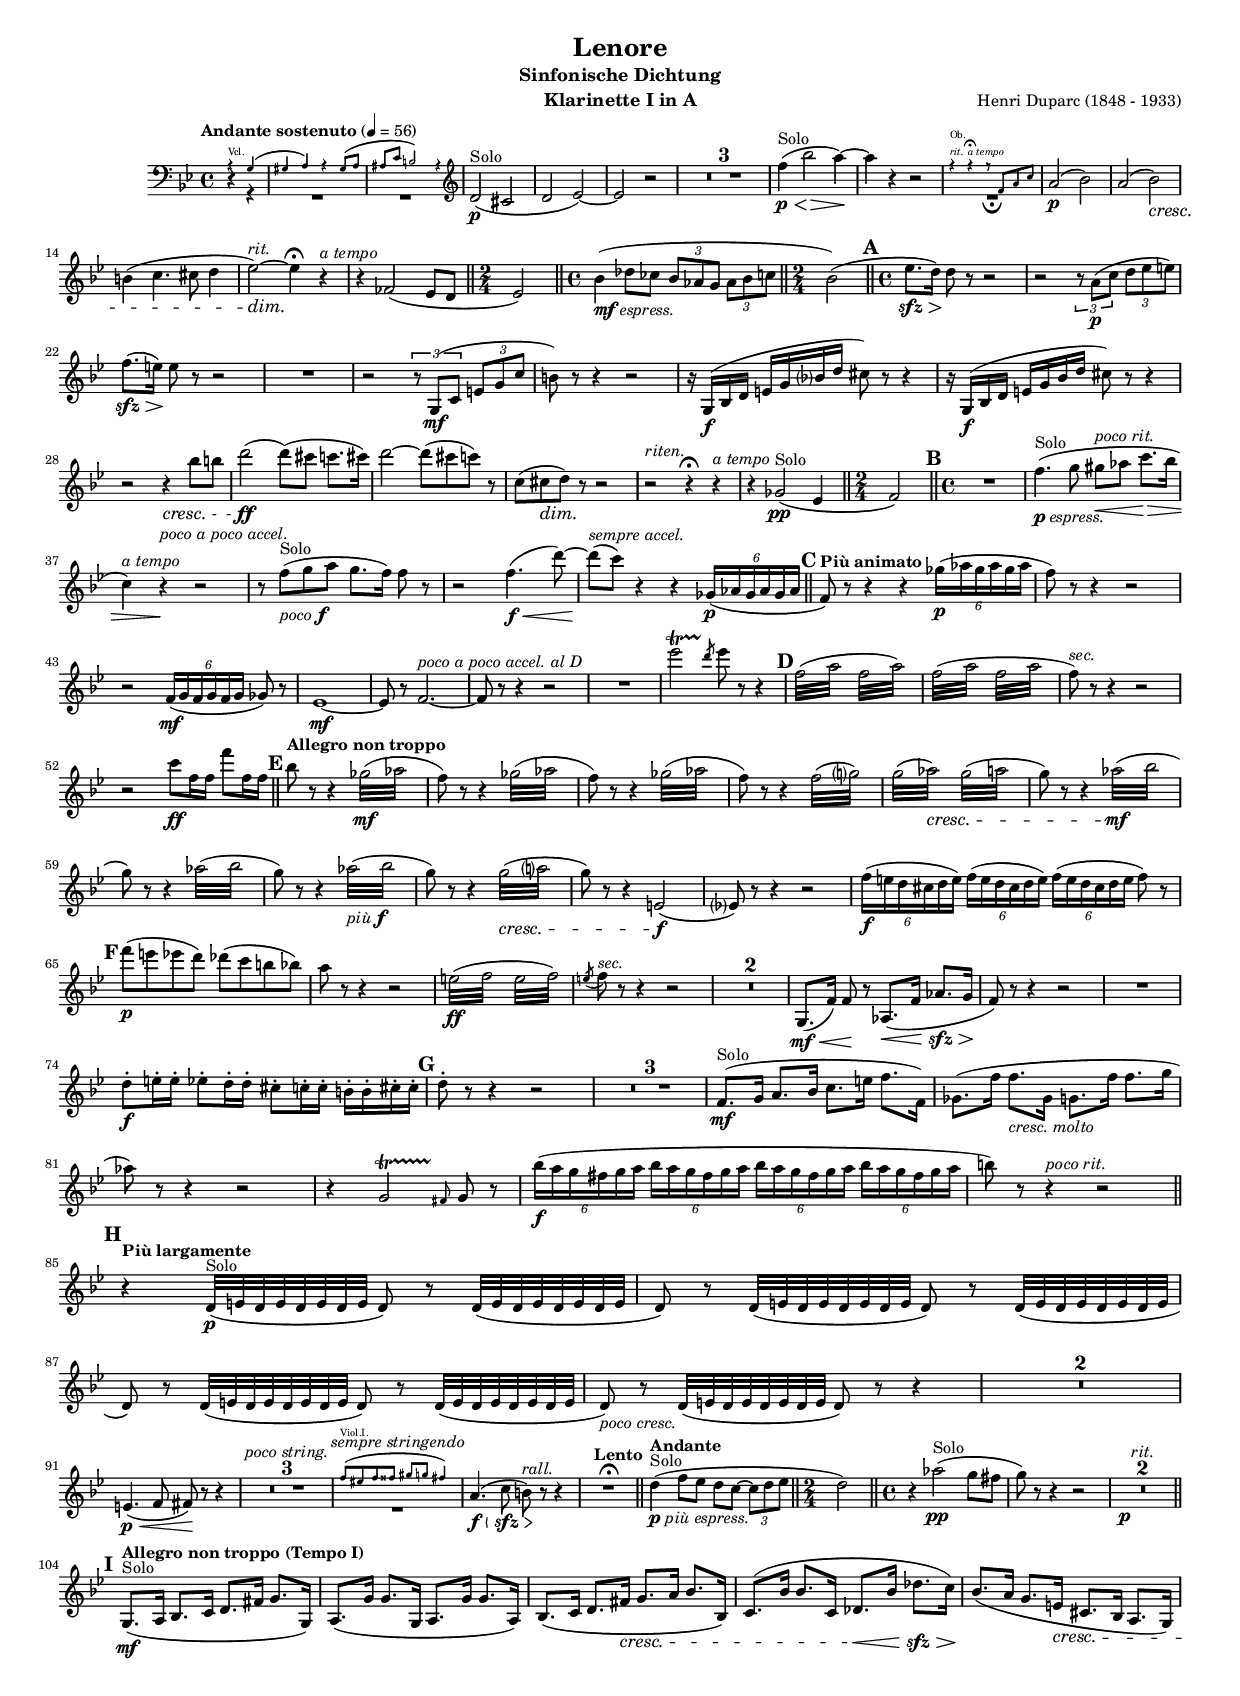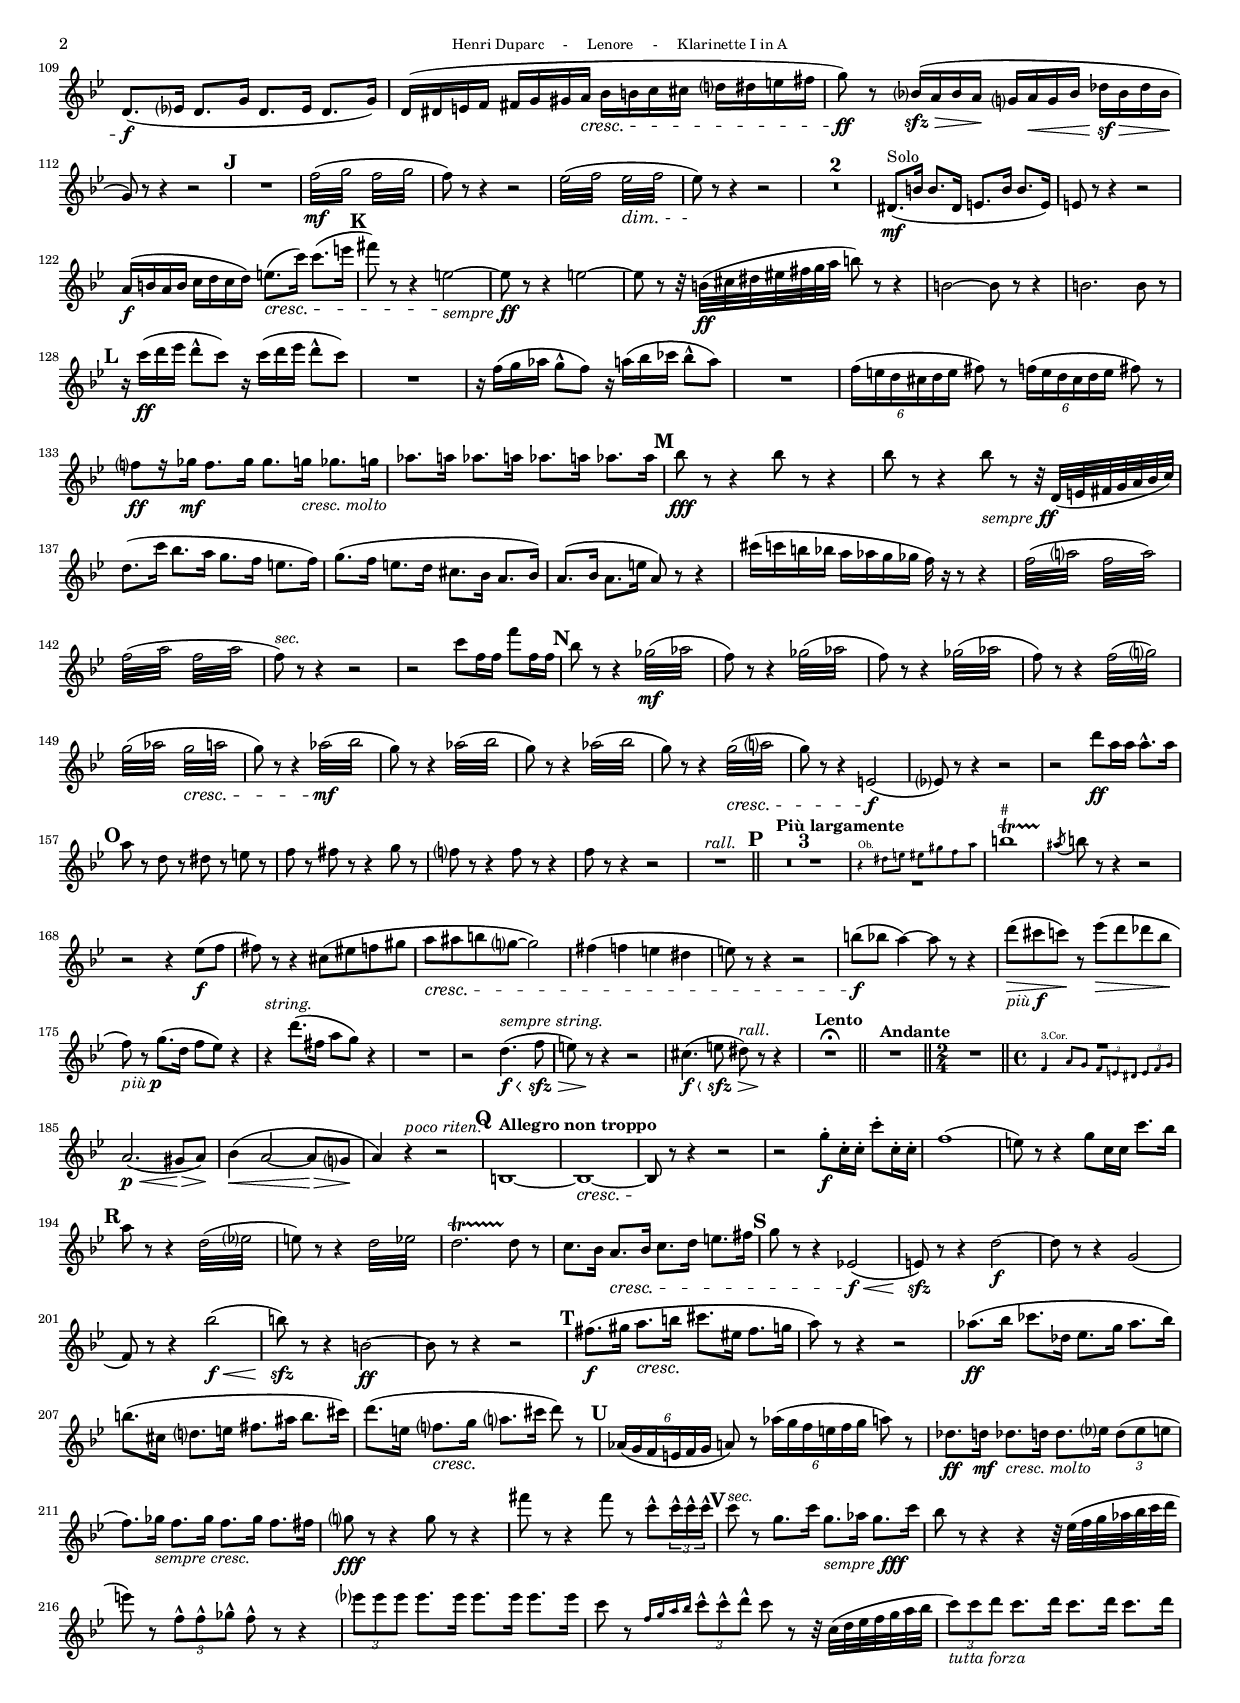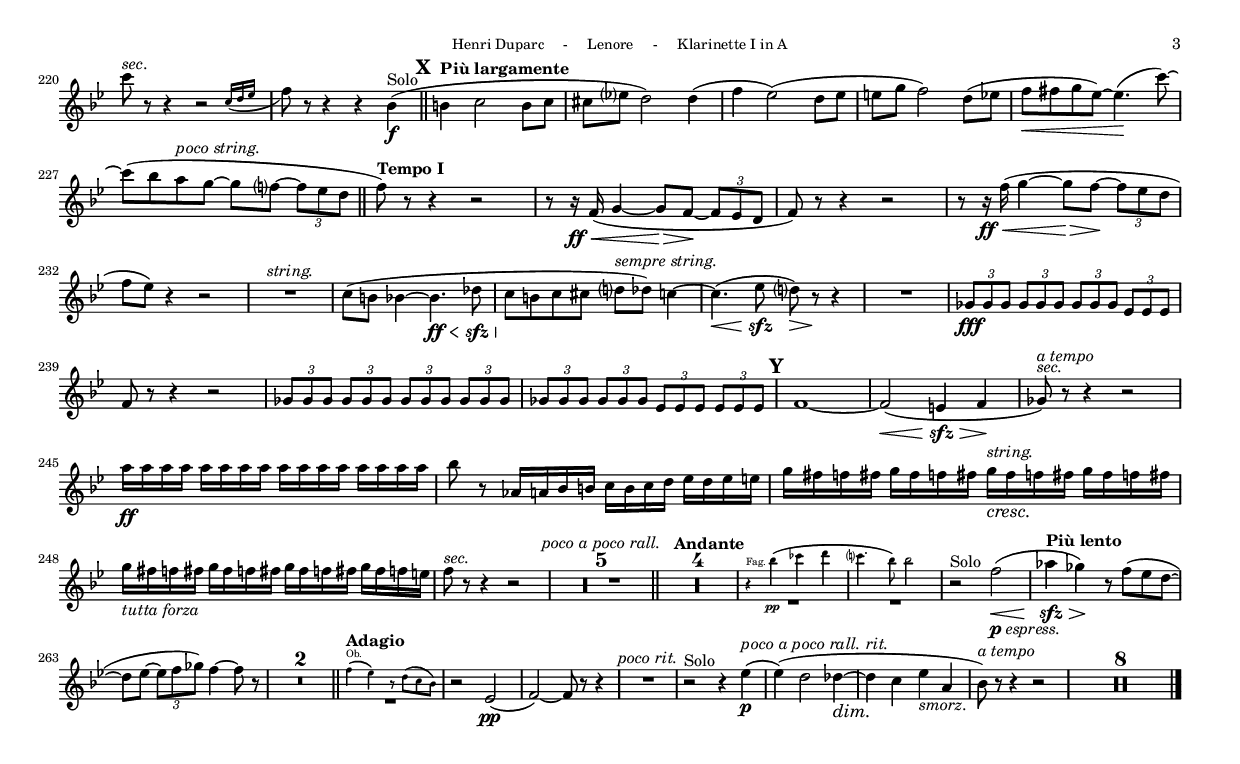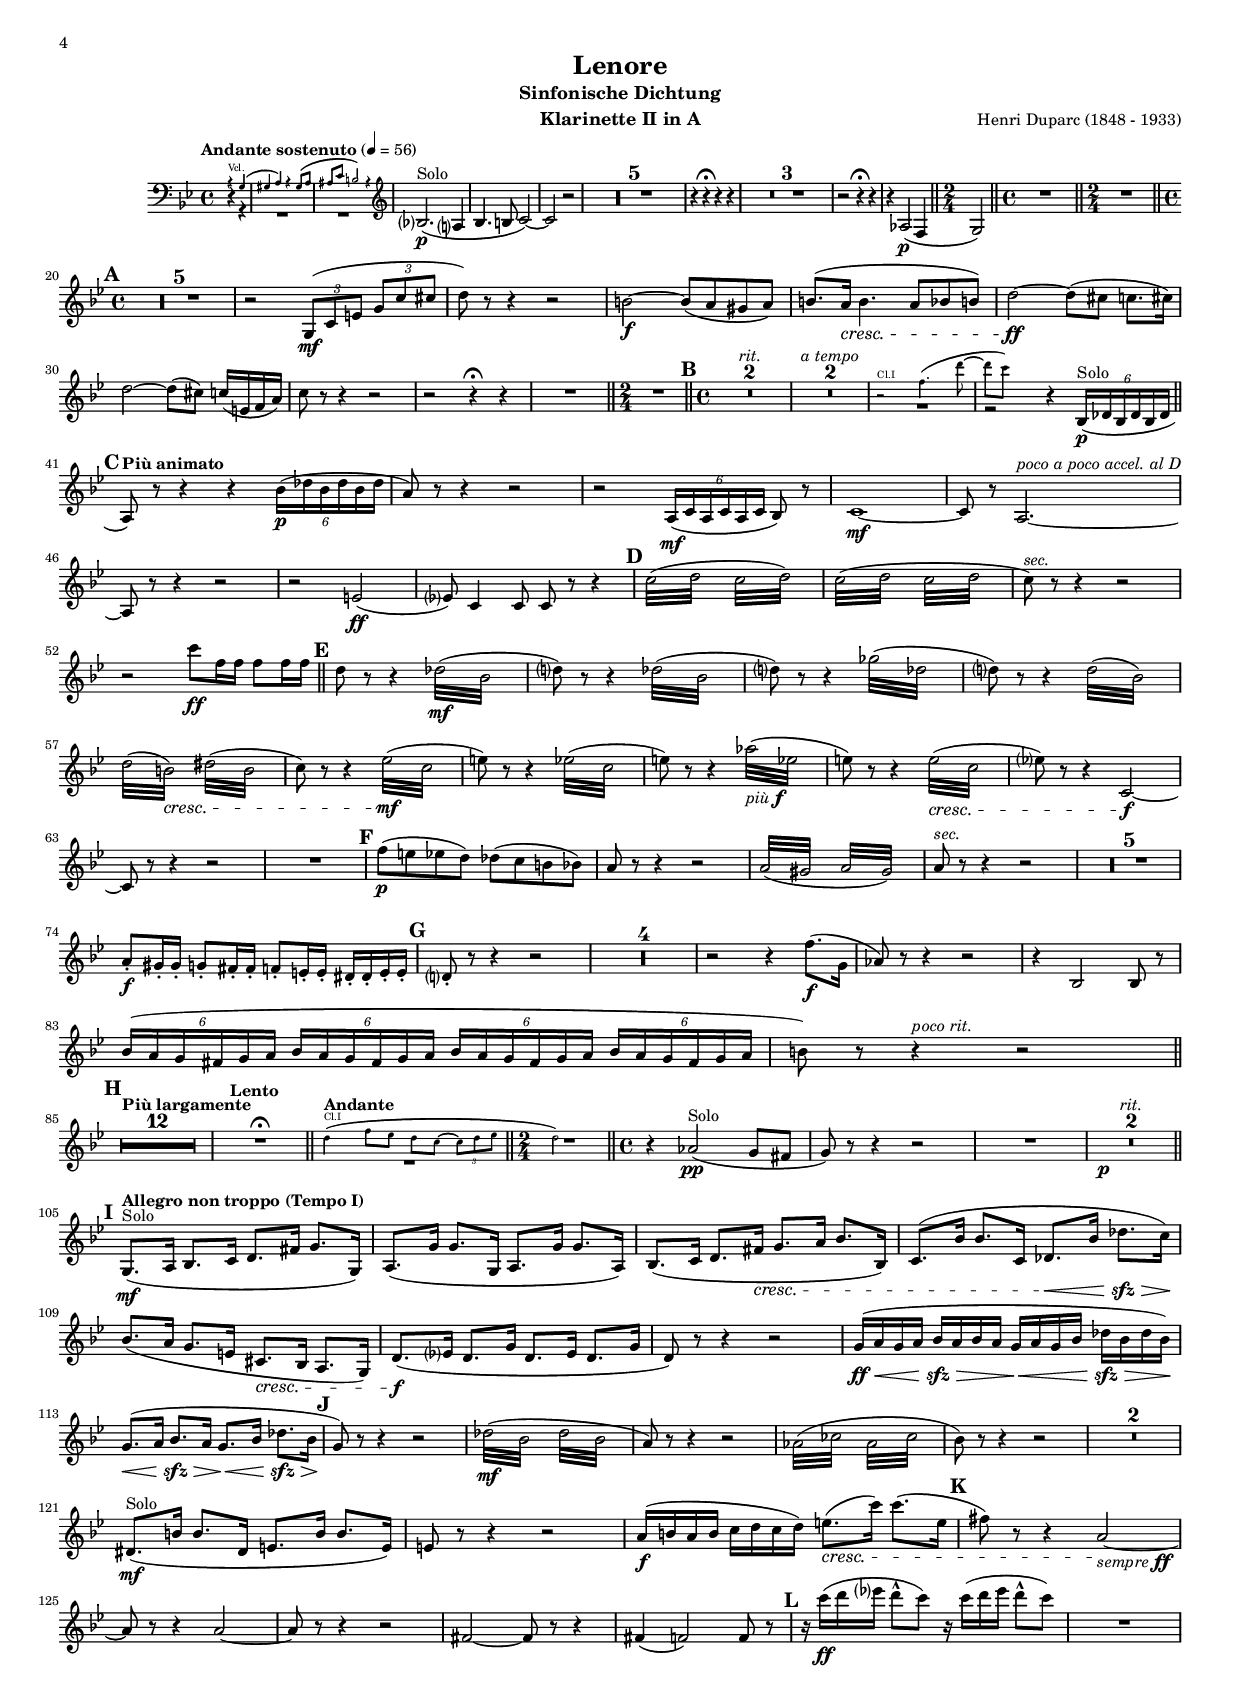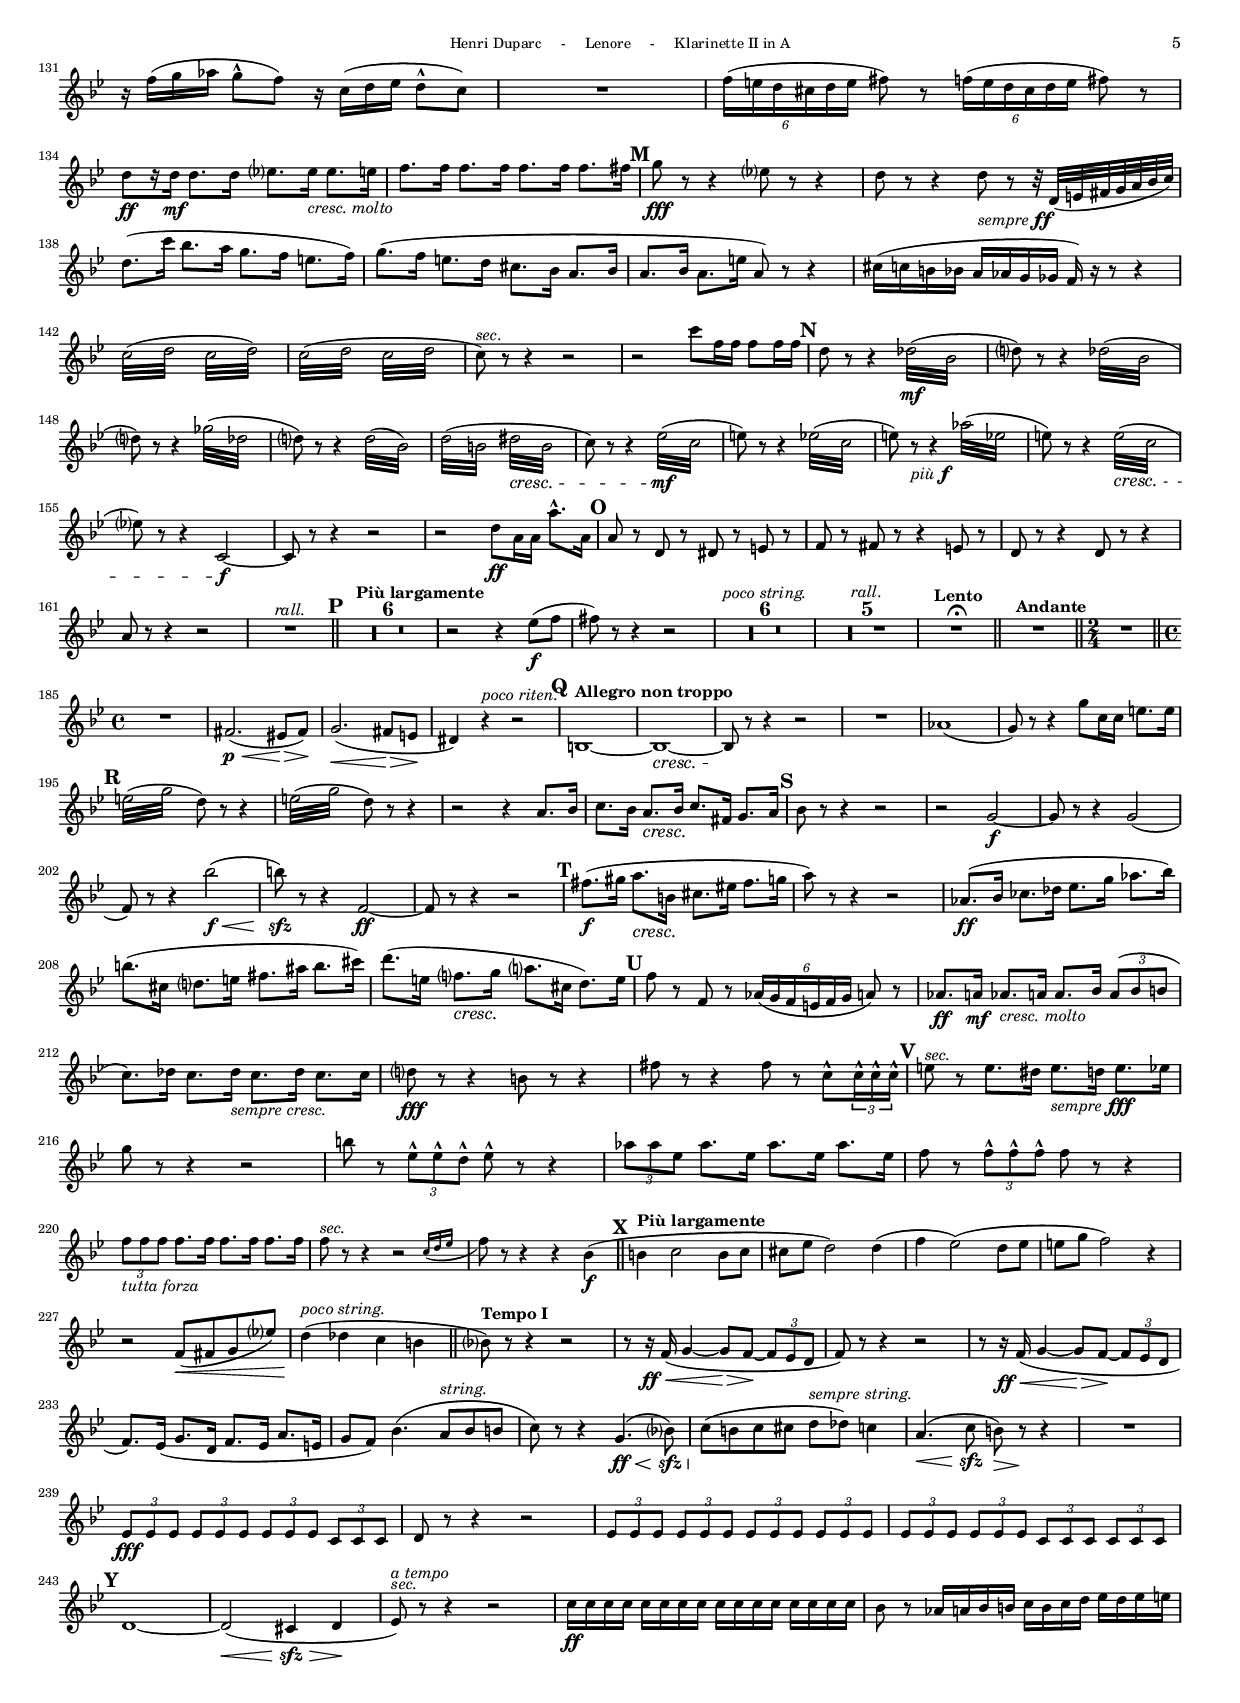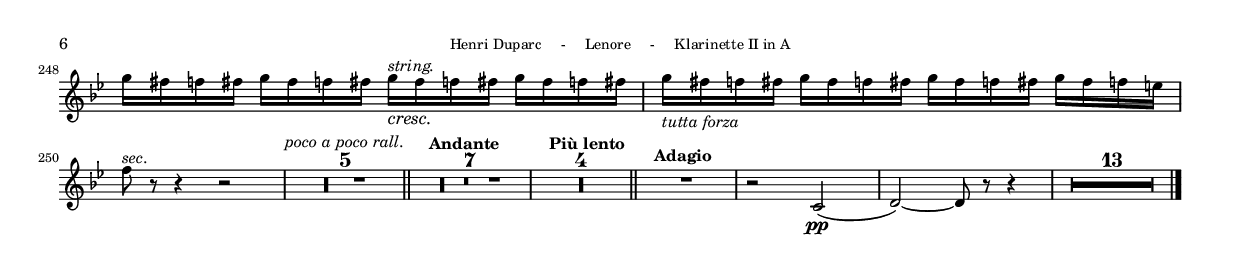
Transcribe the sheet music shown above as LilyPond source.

\version "2.18.2"
\language "deutsch"

\paper {
    top-margin = 10\mm
    bottom-margin = 10\mm
    left-margin = 10\mm
    right-margin = 10\mm
    ragged-last = ##f
}

\header{
  title = "Lenore"
  subtitle = "Sinfonische Dichtung"
  composerShort = "Henri Duparc"
  composer = "Henri Duparc (1848 - 1933)"
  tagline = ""
}

% Adapt this for automatic line-breaks
% mBreak = {}
mBreak = { \break }
#(set-global-staff-size 14)

% Useful snippets
pCresc = _\markup { \dynamic p \italic "cresc." }
mfDim = _\markup { \dynamic mf \italic "dim." }
smorz = _\markup { \italic "smorz." }
sempreFf = _\markup { \italic "sempre" \dynamic ff }
sempreFff = _\markup { \italic "sempre" \dynamic fff }
pocoF = _\markup { \italic "poco" \dynamic f }
ffz = _\markup { \dynamic { ffz } } 
crescMolto = _\markup { \italic "cresc. molto" }
pMoltoCresc = _\markup { \dynamic p \italic "molto cresc." }
sempreCresc = _\markup { \italic "sempre cresc." }
ppiuEspress = _\markup { \dynamic p \italic "più espress." }
pocoCresc = _\markup { \italic "poco cresc." }
mfEspress = _\markup { \dynamic mf \italic "espress." }
pEspress = _\markup { \dynamic p \italic "espress." }
string = ^\markup { \italic "string." }
stringendo = ^\markup { \italic "stringendo" }
pocoString = ^\markup { \italic "poco string." }
sempreStringendo = ^\markup { \italic "sempre stringendo" }
sempreString = ^\markup { \italic "sempre string." }
tuttaForza = _\markup { \italic "tutta forza" }
allargando = _\markup { \italic "allargando" }
pocoMenoMosso = ^\markup {\italic \bold {"Poco meno mosso."} }
rit = ^\markup {\italic {"rit."} }
rall = ^\markup {\italic {"rall."} }
riten = ^\markup {\italic {"riten."} }
ritATempo = ^\markup { \center-align \italic {"  rit. a tempo"} }
aTempo = ^\markup { \italic {"a tempo"} }
moltoRit = ^\markup { \italic {"molto rit."} }
pocoRit = ^\markup {\italic {"poco rit."} }
pocoRiten = ^\markup {\italic {"poco riten."} }
sec = ^\markup {\italic {"sec."} }
pocoAPocoRall = ^\markup {\italic {"poco a poco rall."} }
pocoAPocoAccel = ^\markup {\italic {"poco a poco accel."} }
pocoAPocoAccelAlD = ^\markup {\italic {"poco a poco accel. al D"} }
sempreAccel = ^\markup {\italic {"sempre accel."} }
solo = ^\markup { "Solo" }
piuF = _\markup { \italic "più" \dynamic f }
piuP = _\markup { \italic "più" \dynamic p }
lento = ^\markup { \italic "Lento" }
accel = ^\markup { \bold { "accel." } }
tempoPrimo = ^\markup { \italic { "Tempo I" } }

% Adapted from http://lsr.di.unimi.it/LSR/Snippet?id=655
% Make title, subtitle, instrument appear on pages other than the first
#(define (part-not-first-page layout props arg)
   (if (not (= (chain-assoc-get 'page:page-number props -1)
               (ly:output-def-lookup layout 'first-page-number)))
       (interpret-markup layout props arg)
       empty-stencil))

\paper {
  oddHeaderMarkup = \markup
  \fill-line {
    " "
    \on-the-fly #part-not-first-page \fontsize #-1.0 \concat {
      \fromproperty #'header:composerShort
      "     -     "
      \fromproperty #'header:title
      "     -     "
      \fromproperty #'header:instrument
    }
    \on-the-fly #print-page-number-check-first \fromproperty #'page:page-number-string
  }
  evenHeaderMarkup = \markup
  \fill-line {
    \on-the-fly #print-page-number-check-first \fromproperty #'page:page-number-string
    \on-the-fly #part-not-first-page \fontsize #-1.0 \concat {
      \fromproperty #'header:composerShort
      "     -     "
      \fromproperty #'header:title
      "     -     "
      \fromproperty #'header:instrument
    }
    " "
  }
  % markup-system-spacing.basic-distance = #12
  % markup-system-spacing.minimum-distance = #12
  % markup-system-spacing.padding = #10
  
}

% ---------------------------------------------------------

clarinet_I = {
  \set Score.markFormatter = #format-mark-alphabet
  \accidentalStyle Score.modern-cautionary
  \compressFullBarRests
  \defaultTimeSignature
  \time 4/4
  \tempo "Andante sostenuto" 4 = 56
  \key b \major
  \clef violin
  \relative c' {
    % p1 1
    \partial 2 
    <<
      \new CueVoice {
        \clef bass
        \set instrumentCueName = "Vcl."
        \stemDown \voiceOne {
          r4 g( |
          gis4 a) r gis8( a |
          ais8 c h2) r4 |
        }
      }
      {
        r4 r4 |
        \override MultiMeasureRest.staff-position = #-6
        R1*2 |
        \revert MultiMeasureRest.staff-position
      }
    >>
    \clef violin
    \stemNeutral
    d2\solo(\p cis |
    d2 es~) |
    es2 r |
    R1*3 |
    f'4(\p\<\solo b2 \>a4)~\! |
    a4 r4 r2 |
    <<
      \new CueVoice {
        \set instrumentCueName = "Ob."
        \stemUp \voiceOne {
          r4\rit r4\fermata\aTempo r8 f,8 a c |
        }
      }
      {
        \override MultiMeasureRest.staff-position = #-6
        R1 _\fermataMarkup |
        \revert MultiMeasureRest.staff-position
      }
    >>
    a2(\p b) |
    a2( b)\cresc |
    \mBreak
    
    % p1 2
    h4( c4. cis8 d4 |
    es2)~\dim\rit es4\fermata\! r4\aTempo |
    r4 fes,2( es8 d|
    \time 2/4 \bar "||"
    es2) |
    \time 4/4 \bar "||"
    b'4(\mfEspress des8 ces \tuplet 3/2 { b as g } \tuplet 3/2 { as b c }
    \time 2/4 \bar "||"
    b2)( |
    \time 4/4 \bar "||"
    \mark #1
    es8.\sfz\> d16)\! d8 r8 r2 |
    r2 \tuplet 3/2 { r8 a(\p c } \tuplet 3/2 { d es e) } |
    \mBreak
    
    % p1 3
    f8.(\sfz\> e16)\! e8 r8 r2 |
    R1 |
    r2 \tuplet 3/2 { r8 g,,(\mf c } \tuplet 3/2 { e g c } |
    h8) r8 r4 r2 |
    r16 g,(\f b d e g b d cis8) r8 r4 |
    r16 g,(\f b d e g b d cis8) r8 r4 |
    \mBreak

    % p1 4
    r2 r4\cresc b'8 h |
    d2(\ff d8)( cis c8. cis16) |
    d2~ d8( cis c) r |
    c,8( cis\dim d)\! r r2 |
    r2\riten r4\fermata r4\aTempo |
    r4 ges,2(\pp\solo es4 |
    \time 2/4 \bar "||"
    f2) |
    \time 4/4 \bar "||"
    \mark #2
    R1 |
    f'4.(\pEspress\solo g8 gis\<\pocoRit as c8.\> b16 |
    \mBreak
    
    % p1 5
    c,4)\aTempo r4\!\pocoAPocoAccel r2 |
    r8 f(\pocoF\solo g a g8. f16) f8 r8 |
    r2 f4.\f\<( d'8)~ |
    d8(\!\sempreAccel c) r4 r \tuplet 6/4 { ges,16(\p as ges as ges as } |
    \bar "||"
    \mark #3
    \tempo "Più animato"
    f8) r8 r4 r \tuplet 6/4 { ges'16(\p as ges as ges as } |
    f8) r8 r4 r2 |
    \mBreak
    
    % p1 6
    r2 \tuplet 6/4 { f,16(\mf g f g f g} ges8) r8 |
    es1~\mf |
    es8 r8 f2.~\pocoAPocoAccelAlD |
    f8 r8 r4 r2 |
    R1 |
    es''2\startTrillSpan \slashedGrace d8\stopTrillSpan es8 r8 r4 |
    \mark #4
    \repeat tremolo 8 { f,32( a } \repeat tremolo 8 { f32 a) } |
    \repeat tremolo 8 { f32( a } \repeat tremolo 8 { f32 a } |
    f8)\sec r8 r4 r2 |
    \mBreak
    
    % p1 7
    r2 c'8\ff f,16 f f'8 f,16 f |
    \bar "||"
    \mark #5
    \tempo "Allegro non troppo"
    b8 r8 r4 \repeat tremolo 8 { ges32(\mf as } |
    f8) r8 r4 \repeat tremolo 8 { ges32( as } |
    f8) r8 r4 \repeat tremolo 8 { ges32( as } |
    f8) r8 r4 \repeat tremolo 8 { f32( g) } |
    \repeat tremolo 8 { g32( as)\cresc } \repeat tremolo 8 { g32( a } |
    g8) r8 r4 \repeat tremolo 8 { as32(\mf b } |
    \mBreak
    
    % p1 8
    g8) r8 r4 \repeat tremolo 8 { as32( b } |
    g8) r8 r4 \repeat tremolo 8 { as32(\piuF b } |
    g8) r8 r4 \repeat tremolo 8 { g32(\cresc a } |
    g8) r8 r4 e,2(\f |
    es8) r8 r4 r2 |
    \tuplet 6/4 { f'16(\f e d cis d e) } \tuplet 6/4 { f16( e d cis d e) } \tuplet 6/4 { f16( e d cis d e } f8) r8 |
    \mark #6
    \mBreak
    
    % p1 9
    f'8(\p e es d) des( c h b) |
    a8 r8 r4 r2 |
    \repeat tremolo 8 { e32(\ff f } \repeat tremolo 8 { e f) } \acciaccatura e8 |
    % FIXME: I can't get the grace note into the previous bar
    f8\sec r8 r4 r2 |
    R1*2 |
    g,,8.(\mf\< f'16) f8\! r8 as,8.(\< f'16 as8.\sfz\> g16\! | 
    f8) r8 r4 r2 |
    R1 |
    \mBreak
    
    % p1 10
    d'8-.\f e16-. e-. es8-. d16-. d-. cis8-. c16-. c-. h-. h-. cis-. cis-. | 
    \mark #7
    d8-. r8 r4 r2 |
    R1*3 |
    f,8.(\mf\solo g16 a8. b16 c8. e16 f8. f,16) |
    ges8.( f'16 f8.\crescMolto ges,16 g8. f'16 f8. g16 |
    as8) r8 r4 r2 |
    r4 g,2\startTrillSpan \grace fis8 \stopTrillSpan  g r |
    \tuplet 6/4 { b'16(\f a g fis g a } \repeat unfold 3 \tuplet 6/4 { b16 a g fis g a } |
    h8) r8 r4\pocoRit r2 |
    \bar "||"
    \mBreak
    
    % p2 1
    \mark #8
    \tempo "Più largamente"
    r4 d,,32(\p\solo e d e d e d e d8) r8 d32( e d e d e d e |
    d8) r d32( e d e d e d e d8) r d32( e d e d e d e |
    \mBreak
    
    % p2 2
    d8) r d32( e d e d e d e d8) r d32( e d e d e d e |
    d8\pocoCresc) r d32( e d e d e d e d8) r r4 |
    R1*2 |
    \mBreak

    % p2 3
    e4.(\p\< f8 fis8)\! r r4 |
    R1*3\pocoString |
    <<
      \new CueVoice {
        \set instrumentCueName = "Viol.I."
        \stemDown \voiceOne {
          f'8( eis f fisis gis g fis4) |
        }
      }
      {
        \override MultiMeasureRest.staff-position = #-6
        R1\sempreStringendo |
        \revert MultiMeasureRest.staff-position
      }
    >>
    a,4.(\f\< c8\sfz\> h)\!\rall r r4 |
    \tempo "Lento"
    R1\fermataMarkup |
    \bar "||"
    \tempo Andante
    d4(\ppiuEspress\solo f8 es d c~ \tuplet 3/2 { c d es } |
    \bar "||"
    \time 2/4
    d2) |
    \bar "||"
    \time 4/4
    r4 as'2(\pp\solo g8 fis |
    g8) r8 r4 r2 |
    R1*2\p \rit |
    \bar "||"
    \mBreak
    
    % p2 4
    \mark #9
    \tempo "Allegro non troppo (Tempo I)"
    g,,8.(\mf\solo a16 b8. c16 d8. fis16 g8. g,16) |
    a8.( g'16 g8. g,16 a8. g'16 g8. a,16) |
    b8.( c16 d8. fis16\cresc g8. a16 b8. b,16) |
    c8.( b'16 b8. c,16 des8.\< b'16 des8.\sfz\> c16)\! |
    b8.( a16 g8. e16\cresc cis8. b16 a8. g16) |
    \mBreak

    % p2 5
    d'8.(\f es16 d8. g16 d8. es16 d8. g16) |
    d16( dis e f fis g gis a\cresc b h c cis d dis e fis |
    g8)\ff r8 b,16(\sfz\> a b a\! g a\< g b des\sf\> b des b\! |
    \mBreak
    
    % p2 6
    g8) r8 r4 r2 |
    \mark #10
    R1 |
    \repeat tremolo 8 { f'32(\mf g } \repeat tremolo 8 { f32 g } |
    f8) r8 r4 r2 |
    \repeat tremolo 8 { es32( f } \repeat tremolo 8 { es32\dim f } |
    es8)\! r8 r4 r2 |
    R1*2 |
    dis,8.(\mf\solo h'16 h8. dis,16 e8. h'16 h8. e,16) |
    e8 r8 r4 r2 |
    \mBreak
    
    % p2 7
    a16\f( h a h c d c d) e8.(\cresc c'16) c8.( e16 |
    \mark #11
    fis8) r8 r4 e,2~\sempreFf\! |
    e8 r8 r4 e2~ |
    e8 r8 r32 h(\ff cis dis eis fis g a h8) r8 r4 |
    h,2~ h8 r8 r4 |
    h2. h8 r8 |
    \mBreak

    % p2 8
    \mark #12
    r16 c'(\ff d es d8-^ c) r16 c( d es d8-^ c) |
    R1 |
    r16 f,( g as g8-^ f) r16 a( b ces b8-^ a) |
    R1 |
    \tuplet 6/4 { f16( e d cis d e } fis8) r8 \tuplet 6/4 { f16( e d cis d e } fis8) r8 |
    \mBreak

    % p2 9
    f8[\ff r16 ges]\mf f8. ges16 ges8. g16\crescMolto ges8. g16 |
    as8. a16 as8. a16 as8. a16 as8. as16 |
    \mark #13
    b8\fff r8 r4 b8 r8 r4 |
    b8 r8 r4 b8\sempreFf r8 r32 d,,( e fis g a b c) |
    \mBreak

    % p2 10
    d8.( c'16 b8. a16 g8. f16 e8. f16) |
    g8.( f16 e8. d16 cis8. b16 a8. b16) |
    a8.( b16 a8. e'16 a,8) r8 r4 |
    cis'16( c h b a as g ges f) r16 r8 r4 |
    \repeat tremolo 8 { f32( a } \repeat tremolo 8 { f32 a) } |
    \mBreak
    
    % p2 11
    \repeat tremolo 8 { f32( a } \repeat tremolo 8 { f32 a } |
    f8)\sec r8 r4 r2 |
    r2 c'8 f,16 f f'8 f,16 f |
    \mark #14
    b8 r8 r4 \repeat tremolo 8 { ges32(\mf as } |
    f8) r8 r4 \repeat tremolo 8 { ges32( as } |
    f8) r8 r4 \repeat tremolo 8 { ges32( as } |
    f8) r8 r4 \repeat tremolo 8 { f32( g) } |
    \mBreak

    % p2 12
    \repeat tremolo 8 { g32( as } \repeat tremolo 8 { g32\cresc a } |
    g8) r8 r4 \repeat tremolo 8 { as32(\mf b } |
    g8) r8 r4 \repeat tremolo 8 { as32( b } |
    g8) r8 r4 \repeat tremolo 8 { as32( b } |
    g8) r8 r4 \repeat tremolo 8 { g32(\cresc a } |
    g8) r8 r4 e,2(\f |
    es8) r8 r4 r2 |
    r2 d''8\ff a16 a a8.-^ a16 |
    \mBreak

    % p2 13
    \mark #15
    a8 r d, r dis r e r |
    f8 r fis r r4 g8 r |
    f8 r r4 f8 r r4 |
    f8 r r4 r2 |
    R1 \rall |
    \bar "||"
    \mark #16
    \tempo "Più largamente"
    R1*3 |
    <<
      \new CueVoice {
        \set instrumentCueName = "Ob."
        \stemDown {
          r4 dis8 e eis gis f a
        }
      }
      {
        \override MultiMeasureRest.staff-position = #-6
        R1 |
        \revert MultiMeasureRest.staff-position
      }
    >>
    % FIXME: Trill should have a #, and grace note should be in this bar
    h1 ^\markup "#" \startTrillSpan \acciaccatura ais8 \stopTrillSpan |
    h8 r r4 r2 |
    \mBreak
    
    % p2 14
    r2 r4 es,8(\f f |
    fis8) r r4 cis8( eis f gis |
    a8\cresc ais h g~ g2) |
    fis4( f e dis |
    e8) r r4 r2 |
    h'8(\f b a4~) a8 r r4 |
    d8(\piuF\> cis c)\! r es(\> d des b\! |
    \mBreak

    % p3 1
    f8)\piuP  r g8.( d16 f8 es) r4 |
    r4\string d'8.( fis,16 a8 g) r4 |
    R1 |
    r2 d4.(\f\<\sempreString f8\sfz\> |
    e8) r\! r4 r2 |
    cis4.(\f\< e8\sfz\> dis)\rall r8\! r4 |
    \tempo "Lento"
    R1\fermataMarkup |
    \bar "||"
    \tempo Andante
    R1 |
    \bar "||"
    \time 2/4 |
    R2 |
    \bar "||"
    \time 4/4
    <<
      {
        \override MultiMeasureRest.staff-position = #+2
        R1 |
        \revert MultiMeasureRest.staff-position
      }
      \new CueVoice {
        \set instrumentCueName = "3.Cor."
        \stemUp {
          f,4 a8 g \tuplet 3/2 { f e dis } \tuplet 3/2 { e f g } |
        }
      }
    >>
    \mBreak

    % p3 2
    a2.(\p\< gis8\> a)\! |
    b4(\< a2~ a8\> g\! |
    a4) r4\pocoRiten r2 |
    \mark #17
    \tempo "Allegro non troppo"
    h,1~ |
    h1~\cresc |
    h8\! r r4 r2 |
    r2 g''8-.\f c,16-. c-. c'8-. c,16-. c-. |
    f1( |
    e8) r r4 g8 c,16 c c'8. b16 |
    \mBreak

    % p3 3
    \mark #18
    a8 r r4 \repeat tremolo 8 { d,32( es } |
    e8) r r4 \repeat tremolo 8 { d32 es } |
    % FIXME: Trill should have Aufloesungszeichen
    d2.\startTrillSpan d8\stopTrillSpan  r |
    c8. b16 a8.\cresc b16 c8. d16 e8. fis16 |
    \mark #19
    g8 r r4 es,!2(\f\< |
    e8)\sfz r r4 d'2~\f |
    d8 r r4 g,2( |
    \mBreak
    
    % p3 4
    f8) r r4 b'2(\f\< |
    h8)\sfz r r4 h,2~\ff |
    h8 r r4 r2 |
    \mark #20
    fis'8.(\f gis16 a8.\cresc h16\! cis8. eis,16 fis8. g16 |
    a8) r r4 r2 |
    as8.(\ff b16 ces8. des,16 es8. g16 as8. b16) |
    \mBreak

    % p3 5
    h8.( cis,16 d8. e16 fis8. ais16 h8. cis16) |
    d8.( e,16 f8.\cresc g16\! a8. cis16 d8) r |
    \mark #21
    \tuplet 6/4 { as,16( g f e f g } a8) r \tuplet 6/4 { as'16( g f e f g } a8) r8 |
    des,8.\ff d16\mf des8.\crescMolto d16 d8. es16 \tuplet 3/2 { d8( es e } |
    \mBreak

    % p3 6
    f8.) ges16\sempreCresc f8. ges16 f8. ges16 f8. fis16 |
    g8\fff r r4 g8 r r4 |
    fis'8 r r4 fis8 r c-^ \tuplet 3/2 { c16-^ c-^ c-^ } |
    \mark #22
    c8\sec r g8. c16 g8.\sempreFff as16 g8. c16 |
    b8 r r4 r4 r32 es,( f g as b c d |
    \mBreak

    % p3 7
    e8) r \tuplet 3/2 { f,-^ f-^ ges-^ } f-^ r8 r4 |
    \tuplet 3/2 { es'8 es es } es8. es16 es8. es16 es8. es16 |
    c8 r \grace { f,16 g a b } \tuplet 3/2 { c8-^ c-^ d-^ } c8 r r32 c,( d es f g a b |
    \tuplet 3/2 { c8)\tuttaForza c d } \repeat unfold 3 { c8. d16 } |
    \mBreak

    % p3 8
    c8\sec r r4 \afterGrace r2 { c,16( d es } |
    f8) r r4 r4 b,(\f\solo |
    \bar "||"
    \mark #24
    \tempo "Più largamente"
    h4 c2 h8 c |
    cis8 es? d2) d4( |
    f4 es2)( d8 es |
    e8 g f2) d8( es |
    f8\< fis g es~) es4.(\! c'8~) |
    \mBreak

    % p3 9
    c8(\! b a\pocoString g~ g f~ \tuplet 3/2 { f8 es d } |
    \bar "||" 
    \tempo "Tempo I"
    f8) r r4 r2 |
    r8 r16\ff\< f,( g4~ g8\> f8~\! \tuplet 3/2 { f8 es d } | 
    f8) r r4 r2 |
    r8 r16\ff\< f'( g4~ g8\> f8~\! \tuplet 3/2 { f8 es d } | 
    \mBreak

    % p3 10
    f8 es) r4 r2 |
    R1\string |
    c8( h b4~ b4.\ff\< des8\sfz\> |
    c8\! h c cis d\sempreString des) c4~ |
    c4.(\< es8\sfz d)\> r8\! r4 |
    R1 |
    \tuplet 3/2 { ges,8\fff ges ges } \repeat unfold 2 \tuplet 3/2 { ges8 ges ges } \tuplet 3/2 { es8 es es } |
    \mBreak

    % p3 11
    f8 r r4 r2 |
    \repeat unfold 4 \tuplet 3/2 { ges8 ges ges } |
    \repeat unfold 2 \tuplet 3/2 { ges8 ges ges } \repeat unfold 2 \tuplet 3/2 { es8 es es }
    \mark #25
    f1~ |
    f2(\< e4\sfz\> f\! |
    ges8)\sec\aTempo r r4 r2 |
    \mBreak

    % p3 12
    a'16\ff \repeat unfold 15 a |
    b8 r as,16 a b h c h c d es d es e |
    g16 fis f fis g fis f fis g\string\cresc fis\! f fis g fis f fis |
    \mBreak

    % p3 13
    g16\tuttaForza fis f fis g fis f fis g fis f fis g fis f e |
    f8\sec r r4 r2 |
    R1*5\pocoAPocoRall |
    \bar "||"
    \tempo Andante
    R1*4 |
    <<
      \new CueVoice {
        \set instrumentCueName = "Fag."
        \stemDown {
          r4 b(\pp ces d |
          c4. b8) b2 |
        }
      }
      {
        \override MultiMeasureRest.staff-position = #-6
        R1*2 |
        \revert MultiMeasureRest.staff-position
      }
    >>
    r2\solo f2(\pEspress\< |
    \tempo "Più lento"
    as4\sfz\> ges)\! r8 f( es d~ |
    \mBreak

    % p3 14
    d8 es8~ \tuplet 3/2 { es f ges) } f4~ f8 r |
    R1*2 |
    \bar "||"
    \tempo Adagio 
    <<
      \new CueVoice {
        \set instrumentCueName = "Ob."
        \stemDown {
          f4( es) r8 d( c b) |
        }
      }
      {
        \override MultiMeasureRest.staff-position = #-6
        R1 |
        \revert MultiMeasureRest.staff-position
      }
    >>
    r2 es,2(\pp |
    f2~) f8 r r4 |
    R1\pocoRit |
    r2\solo r4 es'4(\p\pocoAPocoRall |
    es4)( d2 des4~\dim | 
    des4\!\rit c es\smorz a, |
    b8)\aTempo r r4 r2 |
    R1*8 |
    \bar "|."
    \mBreak
  }
}

clarinet_II = {
  \set Score.markFormatter = #format-mark-alphabet
  \accidentalStyle Score.modern-cautionary
  \compressFullBarRests
  \defaultTimeSignature
  \time 4/4
  \tempo "Andante sostenuto" 4 = 56
  \key b \major
  \relative c' {
    % p1 1
    \partial 2 
    <<
      \new CueVoice {
        \clef bass
        \set instrumentCueName = "Vcl."
        \stemDown \voiceOne {
          r4 g( |
          gis4 a) r gis8( a |
          ais8 c h2) r4 |
        }
      }
      {
        r4 r4 |
        \override MultiMeasureRest.staff-position = #-6
        R1*2 |
        \revert MultiMeasureRest.staff-position
      }
    >>
    \clef violin
    \stemNeutral
    b2.(\p\solo a4 |
    b4. h8 c2~) |
    c2 r |
    R1*5 |
    r4 r4\fermata r4 r4 |
    R1*3 |
    r2 r4\fermata r4 |
    r4 as2(\p f4 |
    \time 2/4 \bar "||"
    g2) |
    \time 4/4 \bar "||"
    R1
    \time 2/4 \bar "||"
    R2 |
    \time 4/4 \bar "||"
    \mBreak

    % p1 2
    \mark #1
    R1*5 |
    r2 \tuplet 3/2 { g8(\mf c e } \tuplet 3/2 { g c cis } |
    d8) r8 r4 r2 |
    h2~\f h8(a gis a) |
    h8.( a16\cresc h4. a8 b h) |
    d2~\ff d8( cis c8. cis16) |
    \mBreak

    % p1 3
    d2~ d8( cis) c16( e, f a) |
    c8 r8 r4 r2 |
    r2 r4\fermata r4 |
    R1 |
    \time 2/4 \bar "||"
    R2 |
    \time 4/4 \bar "||"
    \mark #2
    R1*2\rit |
    R1*2 \aTempo |
    <<
      \new CueVoice {
        \set instrumentCueName = "Cl.I"
        \stemDown {
          r2 f4.( d'8~ |
          d8 c) \hideNotes r4 r2 \unHideNotes |
        }
      }
      {
        \override MultiMeasureRest.staff-position = #-4
        R1 |
        \revert MultiMeasureRest.staff-position
        r2 r4 \tuplet 6/4 { b,,16(\p\solo des b des b des } |
      }
    >>
    \bar "||"
    \mBreak

    % p1 4
    \mark #3
    \tempo "Più animato"
    a8) r8 r4 r4 \tuplet 6/4 { b'16(\p des b des b des } |
    a8) r8 r4 r2 |
    r2 \tuplet 6/4 { a,16(\mf c a c a c} b8) r8 |
    c1~\mf |
    c8 r8 a2.~\pocoAPocoAccelAlD |
    \mBreak

    % p1 5
    a8 r8 r4 r2 |
    r2 e'2(\ff |
    es8) c4 c8 c r r4 |
    \mark #4
    \repeat tremolo 8 { c'32( d } \repeat tremolo 8 { c32 d) } |
    \repeat tremolo 8 { c32( d } \repeat tremolo 8 { c32 d } |
    c8)\sec r8 r4 r2 |
    \mBreak
    
    % p1 6
    r2 c'8\ff f,16 f f8 f16 f |
    \bar "||"
    \mark #5
    d8 r8 r4 \repeat tremolo 8 { des32(\mf b } |
    d8) r8 r4 \repeat tremolo 8 { des32( b } |
    d8) r8 r4 \repeat tremolo 8 { ges32( des } |
    d8) r8 r4 \repeat tremolo 8 { d32( b) } |
    \mBreak
    
    % p1 7
    \repeat tremolo 8 { d32( h)\cresc } \repeat tremolo 8 { dis32( h } |
    c8) r8 r4 \repeat tremolo 8 { es32(\mf c } |
    e8) r8 r4 \repeat tremolo 8 { es32( c } |
    e8) r8 r4 \repeat tremolo 8 { as32(\piuF es } |
    e8) r8 r4 \repeat tremolo 8 { e32(\cresc c } |
    es8) r8 r4 c,2~\f |
    \mBreak
    
    % p1 8
    c8 r8 r4 r2 |
    R1 |
    \mark #6
    f'8(\p e es d) des( c h b) |
    a8 r8 r4 r2 |
    \repeat tremolo 8 { a32( gis } \repeat tremolo 8 { a gis) } |
    a8\sec r8 r4 r2 |
    R1*5 |
    \mBreak
    
    % p1 9
    a8-.\f gis16-. gis-. g8-. fis16-. fis-. f8-. e16-. e-. dis-. dis-. e-. e-. | 
    \mark #7
    d8-. r8 r4 r2 |
    R1*4 |
    r2 r4 f'8.(\f g,16 |
    as8) r8 r4 r2 |
    r4 b,2 b8 r |
    \mBreak
    
    % p1 10
    \tuplet 6/4 { b'16( a g fis g a } \repeat unfold 3 \tuplet 6/4 { b16 a g fis g a } |
    h8) r8 r4\pocoRit r2 |
    \bar "||"
    \mBreak
    
    % p2 1
    \mark #8
    \tempo "Più largamente"
    R1*12 |
    \tempo "Lento"
    R1 \fermataMarkup |
    \bar "||"
    \tempo Andante
    <<
      \new CueVoice {
        \set instrumentCueName = "Cl.I"
        \stemDown {
          d4( f8 es d c~ \tuplet 3/2 { c d es } |
        \bar "||"
        \time 2/4
          d2) |
        }
      }
      {
        \override MultiMeasureRest.staff-position = #-6
        R1 |
        \revert MultiMeasureRest.staff-position
        \bar "||"
        \time 2/4
        R2 |
      }
    >>
    \bar "||"
    \time 4/4
    r4 as2(\pp\solo g8 fis |
    g8) r8 r4 r2 |
    R1 |
    R1*2\p\rit |
    \mBreak

    % p2 2
    \bar "||"
    \mark #9
    \tempo "Allegro non troppo (Tempo I)"
    g,8.(\mf\solo a16 b8. c16 d8. fis16 g8. g,16) |
    a8.( g'16 g8. g,16 a8. g'16 g8. a,16) |
    b8.( c16 d8. fis16\cresc g8. a16 b8. b,16) |
    c8.( b'16 b8. c,16 des8.\< b'16 des8.\sfz\> c16)\! |
    \mBreak
    
    % p2 3
    b8.( a16 g8. e16 cis8.\cresc b16 a8. g16) |
    d'8.(\f es16 d8. g16 d8. es16 d8. g16 |
    d8) r8 r4 r2 |
    g16(\ff\< a g a b\sfz\> a b a g\< a g b des\sfz\> b des b)\! |
    \mBreak
    
    % p2 4
    g8.(\< a16 b8.\sfz\> a16 g8.\< b16 des8.\sfz\> b16\! |
    \mark #10
    g8) r8 r4 r2 |
    \repeat tremolo 8 { des'32(\mf b } \repeat tremolo 8 { des32 b } |
    a8) r8 r4 r2 |
    \repeat tremolo 8 { as32( ces } \repeat tremolo 8 { as32 ces } |
    b8) r8 r4 r2 |
    R1*2 |
    \mBreak
    
    % p2 5
    dis,8.(\mf\solo h'16 h8. dis,16 e8. h'16 h8. e,16) |
    e8 r8 r4 r2 |
    a16\f( h a h c d c d) e8.(\cresc c'16) c8.( e,16 |
    \mark #11
    fis8) r8 r4 a,2~\sempreFf\! |
    \mBreak
    
    % p2 6
    a8 r8 r4 a2~ |
    a8 r8 r4 r2 |
    fis2~ fis8 r8 r4 |
    fis4( f2) f8 r8 |
    \mark #12
    r16 c''(\ff d es? d8-^ c) r16 c( d es d8-^ c) |
    R1 |
    \mBreak
    
    % p2 7
    r16 f,( g as g8-^ f) r16 c( d es d8-^ c) |
    R1 |
    \tuplet 6/4 { f16( e d cis d e } fis8) r8 \tuplet 6/4 { f16( e d cis d e } fis8) r8 |
    \mBreak
    
    % p2 8
    d8[\ff r16 d]\mf d8. d16 es8. es16\crescMolto es8. e16 |
    f8. f16 f8. f16 f8. f16 f8. fis16 |
    \mark #13
    g8\fff r8 r4 es?8 r8 r4 |
    d8 r8 r4 d8\sempreFf r8 r32 d,( e fis g a b c) |
    \mBreak
    
    % p2 9
    d8.( c'16 b8. a16 g8. f16 e8. f16) |
    g8.( f16 e8. d16 cis8. b16 a8. b16 |
    a8. b16 a8. e'16 a,8) r8 r4 |
    cis16( c h b a as g ges f) r16 r8 r4 |
    \mBreak

    % p2 10
    \repeat tremolo 8 { c'32( d } \repeat tremolo 8 { c32 d) } |
    \repeat tremolo 8 { c32( d } \repeat tremolo 8 { c32 d } |
    c8)\sec r8 r4 r2 |
    r2 c'8 f,16 f f8 f16 f |
    \mark #14
    d8 r8 r4 \repeat tremolo 8 { des32(\mf b } |
    d8) r8 r4 \repeat tremolo 8 { des32( b } |
    \mBreak
    
    % p2 11
    d8) r8 r4 \repeat tremolo 8 { ges32( des } |
    d8) r8 r4 \repeat tremolo 8 { d32( b) } |
    \repeat tremolo 8 { d32( h } \repeat tremolo 8 { dis\cresc h } |
    c8) r8 r4 \repeat tremolo 8 { es32(\mf c } |
    e8) r8 r4 \repeat tremolo 8 { es32( c } |
    e8) r8\piuF r4 \repeat tremolo 8 { as32( es } |
    e8) r8 r4 \repeat tremolo 8 { e32(\cresc c } |
    \mBreak

    % p2 12
    es8) r8 r4 c,2~\f |
    c8 r8 r4 r2 |
    r2 d'8\ff a16 a a'8.-^ a,16 |
    \mark #15
    a8 r d, r dis r e r |
    f8 r fis r r4 e8 r |
    d8 r r4 d8 r r4 |
    \mBreak
    
    % p2 13
    a'8 r r4 r2 |
    R1 \rall |
    \bar "||"
    \mark #16
    \tempo "Più largamente"
    R1*6 |
    r2 r4 es'8(\f f |
    fis8) r r4 r2 |
    R1*6\pocoString |
    R1*5\rall |
    \tempo "Lento"
    R1\fermataMarkup |
    \bar "||"
    \tempo "Andante"
    R1 |
    \bar "||"
    \time 2/4 |
    R2 |
    \bar "||"
    \time 4/4
    \mBreak
    
    % p3 1
    R1 |
    fis,2.(\p\< eis8\> fis)\! |
    g2.(\< fis8\> e\! |
    dis4) r4\pocoRiten r2 |
    \mark #17
    \tempo "Allegro non troppo"
    h1~ |
    h1~\cresc |
    h8\! r r4 r2 |
    R1 |
    as'1( |
    g8) r r4 g'8 c,16 c e8. e16 |
    \mBreak
    
    % p3 2
    \mark #18
    \repeat tremolo 8 { e32( g } d8) r r4 |
    \repeat tremolo 8 { e32( g } d8) r r4 |
    r2 r4 a8. b16 |
    c8. b16 a8.\cresc b16\! c8. fis,16 g8. a16 |
    \mark #19
    b8\! r r4 r2 |
    r2 g2~\f |
    g8 r r4 g2( |
    \mBreak
    
    % p3 3
    f8) r r4 b'2(\f\< |
    h8)\sfz r r4 f,2~\ff |
    f8 r r4 r2 |
    \mark #20
    fis'8.(\f gis16 a8.\cresc h,16\! cis8. eis16 fis8. g16 |
    a8) r r4 r2 |
    as,8.(\ff b16 ces8. des16 es8. g16 as8. b16) |
    \mBreak

    % p3 4
    h8.( cis,16 d8. e16 fis8. ais16 h8. cis16) |
    d8.( e,16 f8.\cresc g16\! a8. cis,16 d8.) e16 |
    \mark #21
    f8 r f,8 r \tuplet 6/4 { as16( g f e f g } a8) r8 |
    as8.\ff a16\mf as8.\crescMolto a16 a8. b16 \tuplet 3/2 { a8( b h } |
    \mBreak
    
    % p3 5
    c8.) des16 c8. des16\sempreCresc c8. des16 c8. c16 |
    d8\fff r r4 h8 r r4 |
    fis'8 r r4 fis8 r c-^ \tuplet 3/2 { c16-^ c-^ c-^ } |
    \mark #22
    e8\sec r e8. dis16 e8.\sempreFff d16 e8. es16 |
    \mBreak
    
    % p3 6
    g8 r r4 r2 |
    h8 r \tuplet 3/2 { es,-^ es-^ d-^ } es-^ r8 r4 |
    \tuplet 3/2 { as8 as es } as8. es16 as8. es16 as8. es16 |
    f8 r \tuplet 3/2 { f8-^ f-^ f-^ } f8 r r4 |
    \mBreak
    
    % p3 7
    \tuplet 3/2 { f8\tuttaForza f f } \repeat unfold 3 { f8. f16 } |
    f8\sec r r4 \afterGrace r2 { c16( d es } |
    f8) r r4 r4 b,(\f |
    \bar "||"
    \mark #24
    \tempo "Più largamente"
    h4 c2 h8 c |
    cis8 es d2) d4( |
    f4 es2)( d8 es |
    e8 g f2) r4 |
    \mBreak
    
    % p3 8
    r2 f,8(\!\< fis g es') |
    d4(\!\pocoString des c h |
    \bar "||" 
    \tempo "Tempo I"
    b8) r r4 r2 |
    r8 r16\ff\< f( g4~ g8\> f8~\! \tuplet 3/2 { f8 es d } | 
    f8) r r4 r2 |
    r8 r16\ff\< f( g4~ g8\> f8~\! \tuplet 3/2 { f8 es d } | 
    \mBreak
    
    % p3 9
    f8.) es16( g8. d16 f8. es16 a8. e16 |
    g8 f) b4.( a8\string b h |
    c8) r r4 g4.(\ff\< b8)\sfz\> |
    c8(\! h c cis d\sempreString des) c4 |
    a4.(\< c8\sfz h)\> r8\! r4 |
    R1 |
    \mBreak
    
    % p3 10
    \tuplet 3/2 { es,8\fff es es } \repeat unfold 2 \tuplet 3/2 { es8 es es } \tuplet 3/2 { c8 c c } |
    d8 r r4 r2 |
    \repeat unfold 4 \tuplet 3/2 { es8 es es } |
    \repeat unfold 2 \tuplet 3/2 { es8 es es } \repeat unfold 2 \tuplet 3/2 { c8 c c }
    \mBreak
    
    % p3 11
    \mark #25
    d1~ |
    d2(\< cis4\sfz\> d\! |
    es8)\sec\aTempo r r4 r2 |
    c'16\ff \repeat unfold 15 c |
    b8 r as16 a b h c h c d es d es e |
    \mBreak
   
    % p3 12
    g16 fis f fis g fis f fis g\string\cresc fis\! f fis g fis f fis |
    g16\tuttaForza fis f fis g fis f fis g fis f fis g fis f e |
    \mBreak
    
    % p3 13
    f8\sec r r4 r2 |
    R1*5\pocoAPocoRall |
    \bar "||"
    \tempo Andante
    R1*7 |
    \tempo "Più lento"
    R1*4 |
    \bar "||"
    \tempo Adagio 
    R1 |
    r2 c,2(\pp |
    d2~) d8 r r4 |
    R1*13 |
    \bar "|."
    \mBreak
  }
}
% ---------------------------------------------------------

% \bookpart {
%   \header{
%     instrument = "Klarinette I und II in A"
%   }
%   \score {
%     <<
%     \transpose a a \clarinet_I
%     \\
%     \transpose a a \clarinet_II
%     >>
%   }
% }

\bookpart {
  \header{
    instrument = "Klarinette I in A"
  }
  \score {
    \new Staff {
      \compressFullBarRests
      \set Score.markFormatter = #format-mark-box-alphabet
      \override DynamicLineSpanner.staff-padding = #3
      \accidentalStyle Score.modern-cautionary
      \new Voice {
        \transpose a a \clarinet_I
      }
    }
  }
}


\bookpart {
  \header{
    instrument = "Klarinette II in A"
  }
  \score {
    \new Staff {
      \compressFullBarRests
      \set Score.markFormatter = #format-mark-box-alphabet
      \override DynamicLineSpanner.staff-padding = #3
      \accidentalStyle Score.modern-cautionary
      \new Voice {
        \transpose a a \clarinet_II
      }
    }
  }
}
